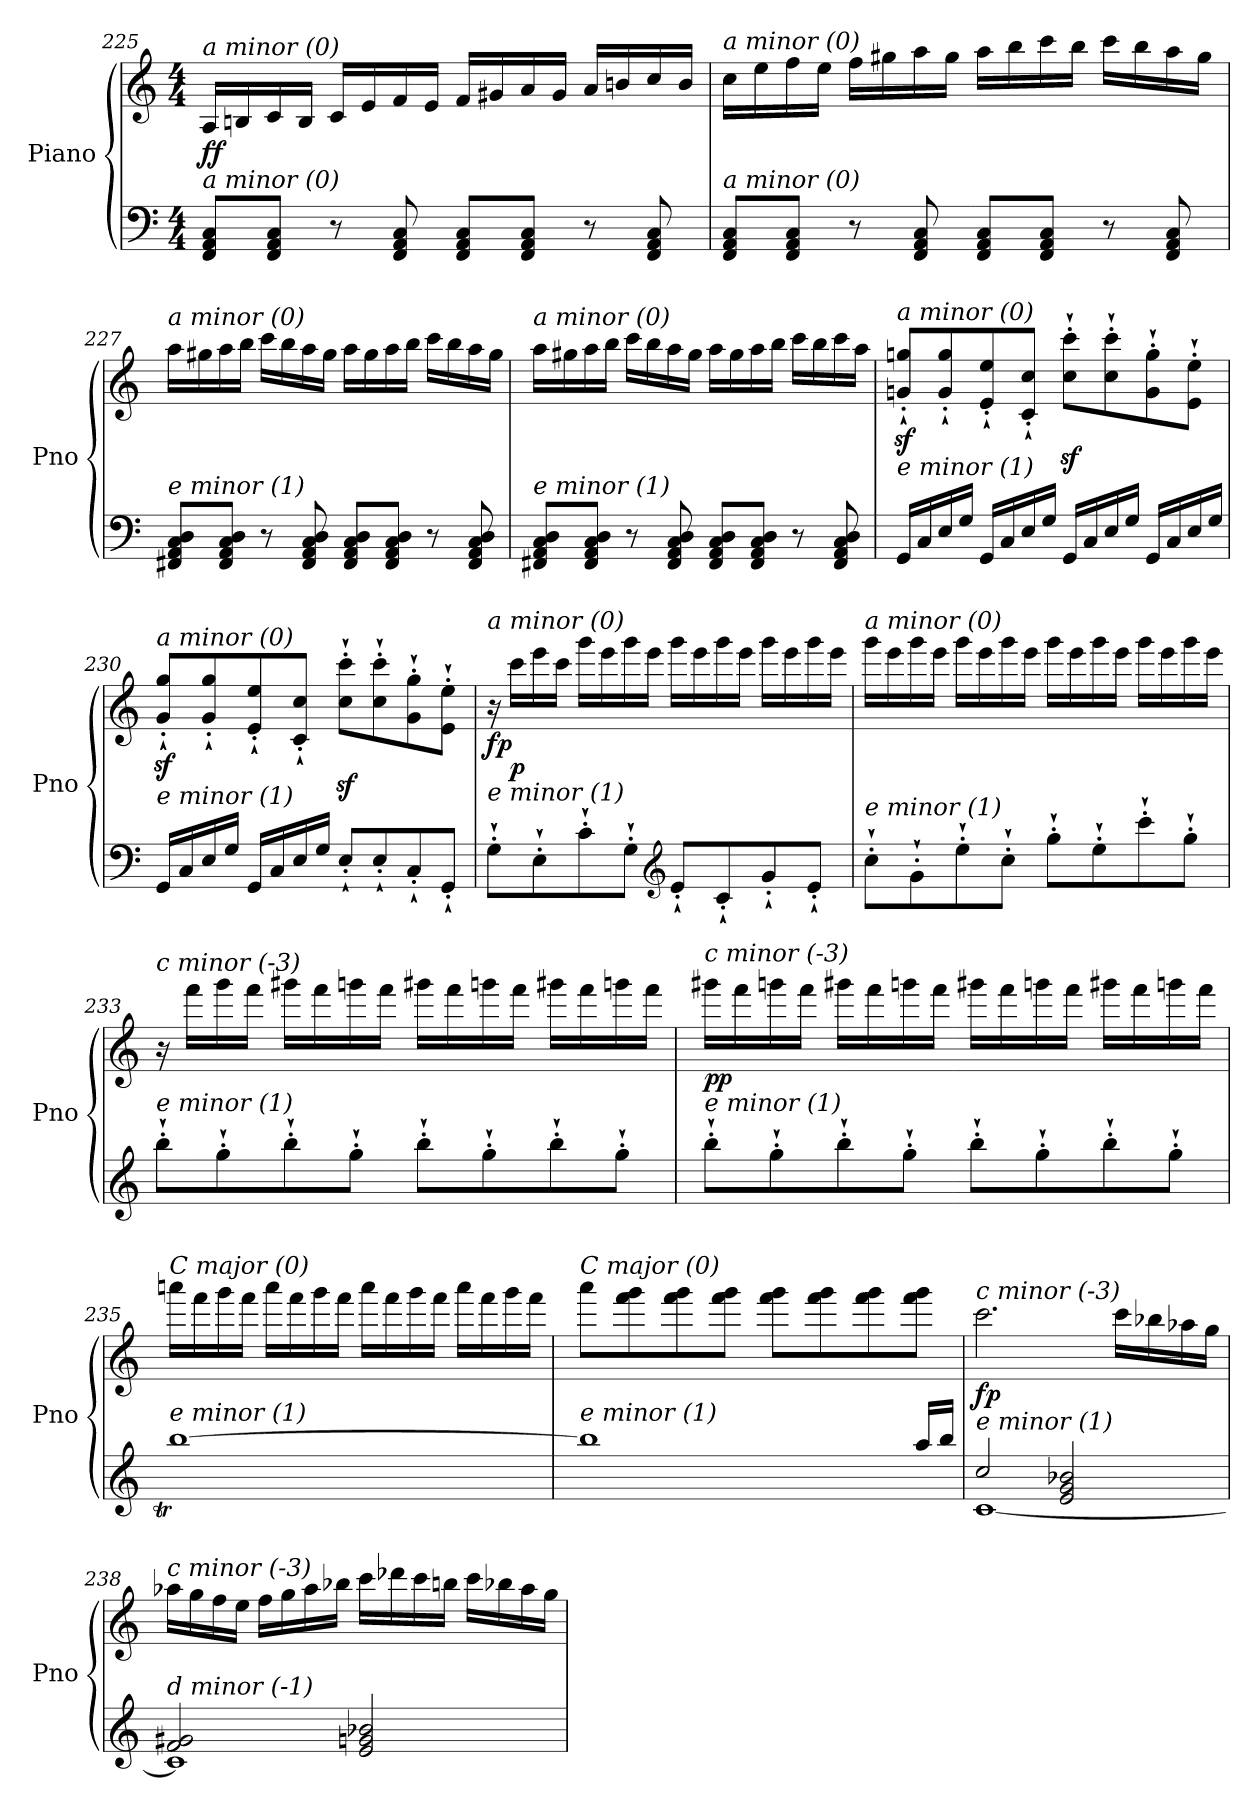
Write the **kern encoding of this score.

**kern	**kern	**dynam
*part1	*part1	*part1
*staff2	*staff1	*staff1/2
*I"Piano	*	*
*I'Pno	*	*
!!LO:LB:g=z
*clefF4	*clefG2	*
*k[]	*k[]	*
*M4/4	*M4/4	*
=225	=225	=225
!	!LO:TX:i:t=a minor (0)	!
!LO:TX:i:t=a minor (0)	!	!
!	!	!LO:DY:b
8FF/ 8AA/ 8C/L	16A/LL	ff
.	16Bn/	.
8FF/ 8AA/ 8C/J	16c/	.
.	16B/JJ	.
8r	16c/LL	.
.	16e/	.
8FF/ 8AA/ 8C/	16f/	.
.	16e/JJ	.
8FF/ 8AA/ 8C/L	16f/LL	.
.	16g#X/	.
8FF/ 8AA/ 8C/J	16a/	.
.	16g#/JJ	.
8r	16a/LL	.
.	16bn/	.
8FF/ 8AA/ 8C/	16cc/	.
.	16b/JJ	.
=226	=226	=226
!	!LO:TX:i:t=a minor (0)	!
!LO:TX:i:t=a minor (0)	!	!
8FF/ 8AA/ 8C/L	16cc\LL	.
.	16ee\	.
8FF/ 8AA/ 8C/J	16ff\	.
.	16ee\JJ	.
8r	16ff\LL	.
.	16gg#X\	.
8FF/ 8AA/ 8C/	16aa\	.
.	16gg#\JJ	.
8FF/ 8AA/ 8C/L	16aa\LL	.
.	16bb\	.
8FF/ 8AA/ 8C/J	16ccc\	.
.	16bb\JJ	.
8r	16ccc\LL	.
.	16bb\	.
8FF/ 8AA/ 8C/	16aa\	.
.	16gg#\JJ	.
!!LO:LB:g=z
=227	=227	=227
!	!LO:TX:i:t=a minor (0)	!
!LO:TX:i:t=e minor (1)	!	!
8FF#X/ 8AA/ 8C/ 8D/L	16aa\LL	.
.	16gg#X\	.
8FF#/ 8AA/ 8C/ 8D/J	16aa\	.
.	16bb\JJ	.
8r	16ccc\LL	.
.	16bb\	.
8FF#/ 8AA/ 8C/ 8D/	16aa\	.
.	16gg#\JJ	.
8FF#/ 8AA/ 8C/ 8D/L	16aa\LL	.
.	16gg#\	.
8FF#/ 8AA/ 8C/ 8D/J	16aa\	.
.	16bb\JJ	.
8r	16ccc\LL	.
.	16bb\	.
8FF#/ 8AA/ 8C/ 8D/	16aa\	.
.	16gg#\JJ	.
=228	=228	=228
!	!LO:TX:i:t=a minor (0)	!
!LO:TX:i:t=e minor (1)	!	!
8FF#X/ 8AA/ 8C/ 8D/L	16aa\LL	.
.	16gg#X\	.
8FF#/ 8AA/ 8C/ 8D/J	16aa\	.
.	16bb\JJ	.
8r	16ccc\LL	.
.	16bb\	.
8FF#/ 8AA/ 8C/ 8D/	16aa\	.
.	16gg#\JJ	.
8FF#/ 8AA/ 8C/ 8D/L	16aa\LL	.
.	16gg#\	.
8FF#/ 8AA/ 8C/ 8D/J	16aa\	.
.	16bb\JJ	.
8r	16ccc\LL	.
.	16bb\	.
8FF#/ 8AA/ 8C/ 8D/	16ccc\	.
.	16aa\JJ	.
!!LO:LB:g=z
=229	=229	=229
!	!LO:TX:i:t=a minor (0)	!
!LO:TX:i:t=e minor (1)	!	!
16GG/LL	8gn/z<`' 8ggn/z<`'L	.
16C/	.	.
16E/	8g/`' 8gg/`'	.
16G/JJ	.	.
16GG/LL	8e/`' 8ee/`'	.
16C/	.	.
16E/	8c/`' 8cc/`'J	.
16G/JJ	.	.
16GG/LL	8cc\z<`' 8ccc\z<`'L	.
16C/	.	.
16E/	8cc\`' 8ccc\`'	.
16G/JJ	.	.
16GG/LL	8g\`' 8gg\`'	.
16C/	.	.
16E/	8e\`' 8ee\`'J	.
16G/JJ	.	.
=230	=230	=230
!	!LO:TX:i:t=a minor (0)	!
!LO:TX:i:t=e minor (1)	!	!
16GG/LL	8g/z<`' 8gg/z<`'L	.
16C/	.	.
16E/	8g/`' 8gg/`'	.
16G/JJ	.	.
16GG/LL	8e/`' 8ee/`'	.
16C/	.	.
16E/	8c/`' 8cc/`'J	.
16G/JJ	.	.
8E`'/L	8cc\z<`' 8ccc\z<`'L	.
8E`'/	8cc\`' 8ccc\`'	.
8C`'/	8g\`' 8gg\`'	.
8GG`'/J	8e\`' 8ee\`'J	.
=231	=231	=231
!	!LO:TX:i:t=a minor (0)	!
!LO:TX:i:t=e minor (1)	!	!
!	!	!LO:DY:b
8G`'\L	16r	fp
!	!	!LO:DY:b
.	16ccc\LL	p
8E`'\	16eee\	.
.	16ccc\JJ	.
8c`'\	16ggg\LL	.
.	16eee\	.
8G`'\J	16ggg\	.
.	16eee\JJ	.
*clefG2	*	*
8e`'/L	16ggg\LL	.
.	16eee\	.
8c`'/	16ggg\	.
.	16eee\JJ	.
8g`'/	16ggg\LL	.
.	16eee\	.
8e`'/J	16ggg\	.
.	16eee\JJ	.
!!LO:PB:g=z
=232	=232	=232
!	!LO:TX:i:t=a minor (0)	!
!LO:TX:i:t=e minor (1)	!	!
8cc`'\L	16ggg\LL	.
.	16eee\	.
8g`'\	16ggg\	.
.	16eee\JJ	.
8ee`'\	16ggg\LL	.
.	16eee\	.
8cc`'\J	16ggg\	.
.	16eee\JJ	.
8gg`'\L	16ggg\LL	.
.	16eee\	.
8ee`'\	16ggg\	.
.	16eee\JJ	.
8ccc`'\	16ggg\LL	.
.	16eee\	.
8gg`'\J	16ggg\	.
.	16eee\JJ	.
=233	=233	=233
!	!LO:TX:i:t=c minor (-3)	!
!LO:TX:i:t=e minor (1)	!	!
!	!	!LO:DY:b
8bb`'\L	16r	other-dynamics
.	16fff\LL	.
8gg`'\	16ggg\	.
.	16fff\JJ	.
8bb`'\	16ggg#Xi\LL	.
.	16fff\	.
8gg`'\J	16ggg\	.
.	16fff\JJ	.
8bb`'\L	16ggg#Xi\LL	.
.	16fff\	.
8gg`'\	16ggg\	.
.	16fff\JJ	.
8bb`'\	16ggg#Xi\LL	.
.	16fff\	.
8gg`'\J	16ggg\	.
.	16fff\JJ	.
!!LO:LB:g=z
=234	=234	=234
!	!LO:TX:i:t=c minor (-3)	!
!LO:TX:i:t=e minor (1)	!	!
!	!	!LO:DY:b
8bb`'\L	16ggg#Xi\LL	pp
.	16fff\	.
8gg`'\	16ggg\	.
.	16fff\JJ	.
8bb`'\	16ggg#Xi\LL	.
.	16fff\	.
8gg`'\J	16ggg\	.
.	16fff\JJ	.
8bb`'\L	16ggg#Xi\LL	.
.	16fff\	.
8gg`'\	16ggg\	.
.	16fff\JJ	.
8bb`'\	16ggg#Xi\LL	.
.	16fff\	.
8gg`'\J	16ggg\	.
.	16fff\JJ	.
=235	=235	=235
*^	*	*
!	!	!LO:TX:i:t=C major (0)	!
!LO:TX:i:t=e minor (1)	!	!	!
!	!	!	!LO:DY:b
[1bb	16bbtyy	16aaan\LL	other-dynamics
.	16cccyy	16fff\	.
.	16bbyy	16ggg\	.
.	16cccyy	16fff\JJ	.
.	16bbyy	16aaa\LL	.
.	16cccyy	16fff\	.
.	16bbyy	16ggg\	.
.	16cccyy	16fff\JJ	.
.	16bbyy	16aaa\LL	.
.	16cccyy	16fff\	.
.	16bbyy	16ggg\	.
.	16cccyy	16fff\JJ	.
.	16bbyy	16aaa\LL	.
.	16cccyy	16fff\	.
.	16bbyy	16ggg\	.
.	16cccyy	16fff\JJ	.
!!LO:LB:g=z
=236	=236	=236	=236
!	!	!LO:TX:i:t=C major (0)	!
!LO:TX:i:t=e minor (1)	!	!	!
1bb]	16bbyy	8aaa\L	.
.	16cccyy	.	.
.	16bbyy	8fff\ 8ggg\	.
.	16cccyy	.	.
.	16bbyy	8fff\ 8ggg\	.
.	16cccyy	.	.
.	16bbyy	8fff\ 8ggg\J	.
.	16cccyy	.	.
.	16bbyy	8fff\ 8ggg\L	.
.	16cccyy	.	.
.	16bbyy	8fff\ 8ggg\	.
.	16cccyy	.	.
.	16bbyy	8fff\ 8ggg\	.
.	16cccyy	.	.
.	16aa/LL	8fff\ 8ggg\J	.
.	16bb/JJ	.	.
=237	=237	=237	=237
!	!	!LO:TX:i:t=c minor (-3)	!
!LO:TX:i:t=e minor (1)	!	!	!
!	!	!	!LO:DY:b
2cc/	[1c	2.ccc\	fp
2e/ 2g/ 2b-X/	.	.	.
.	.	16ccc\LL	.
.	.	16bb-X\	.
.	.	16aa-Xj\	.
.	.	16gg\JJ	.
=238	=238	=238	=238
!	!	!LO:TX:i:t=c minor (-3)	!
!LO:TX:i:t=d minor (-1)	!	!	!
2f/ 2g#Xi/	1c]	16aa-Xj\LL	.
.	.	16gg\	.
.	.	16ff\	.
.	.	16ee\JJ	.
.	.	16ff\LL	.
.	.	16gg\	.
.	.	16aa-j\	.
.	.	16bb-X\JJ	.
2e/ 2g/ 2b-X/	.	16ccc\LL	.
.	.	16ddd-Xj\	.
.	.	16ccc\	.
.	.	16bbn\JJ	.
.	.	16ccc\LL	.
.	.	16bb-X\	.
.	.	16aa-j\	.
.	.	16gg\JJ	.
*v	*v	*	*
=	=	=
*-	*-	*-
